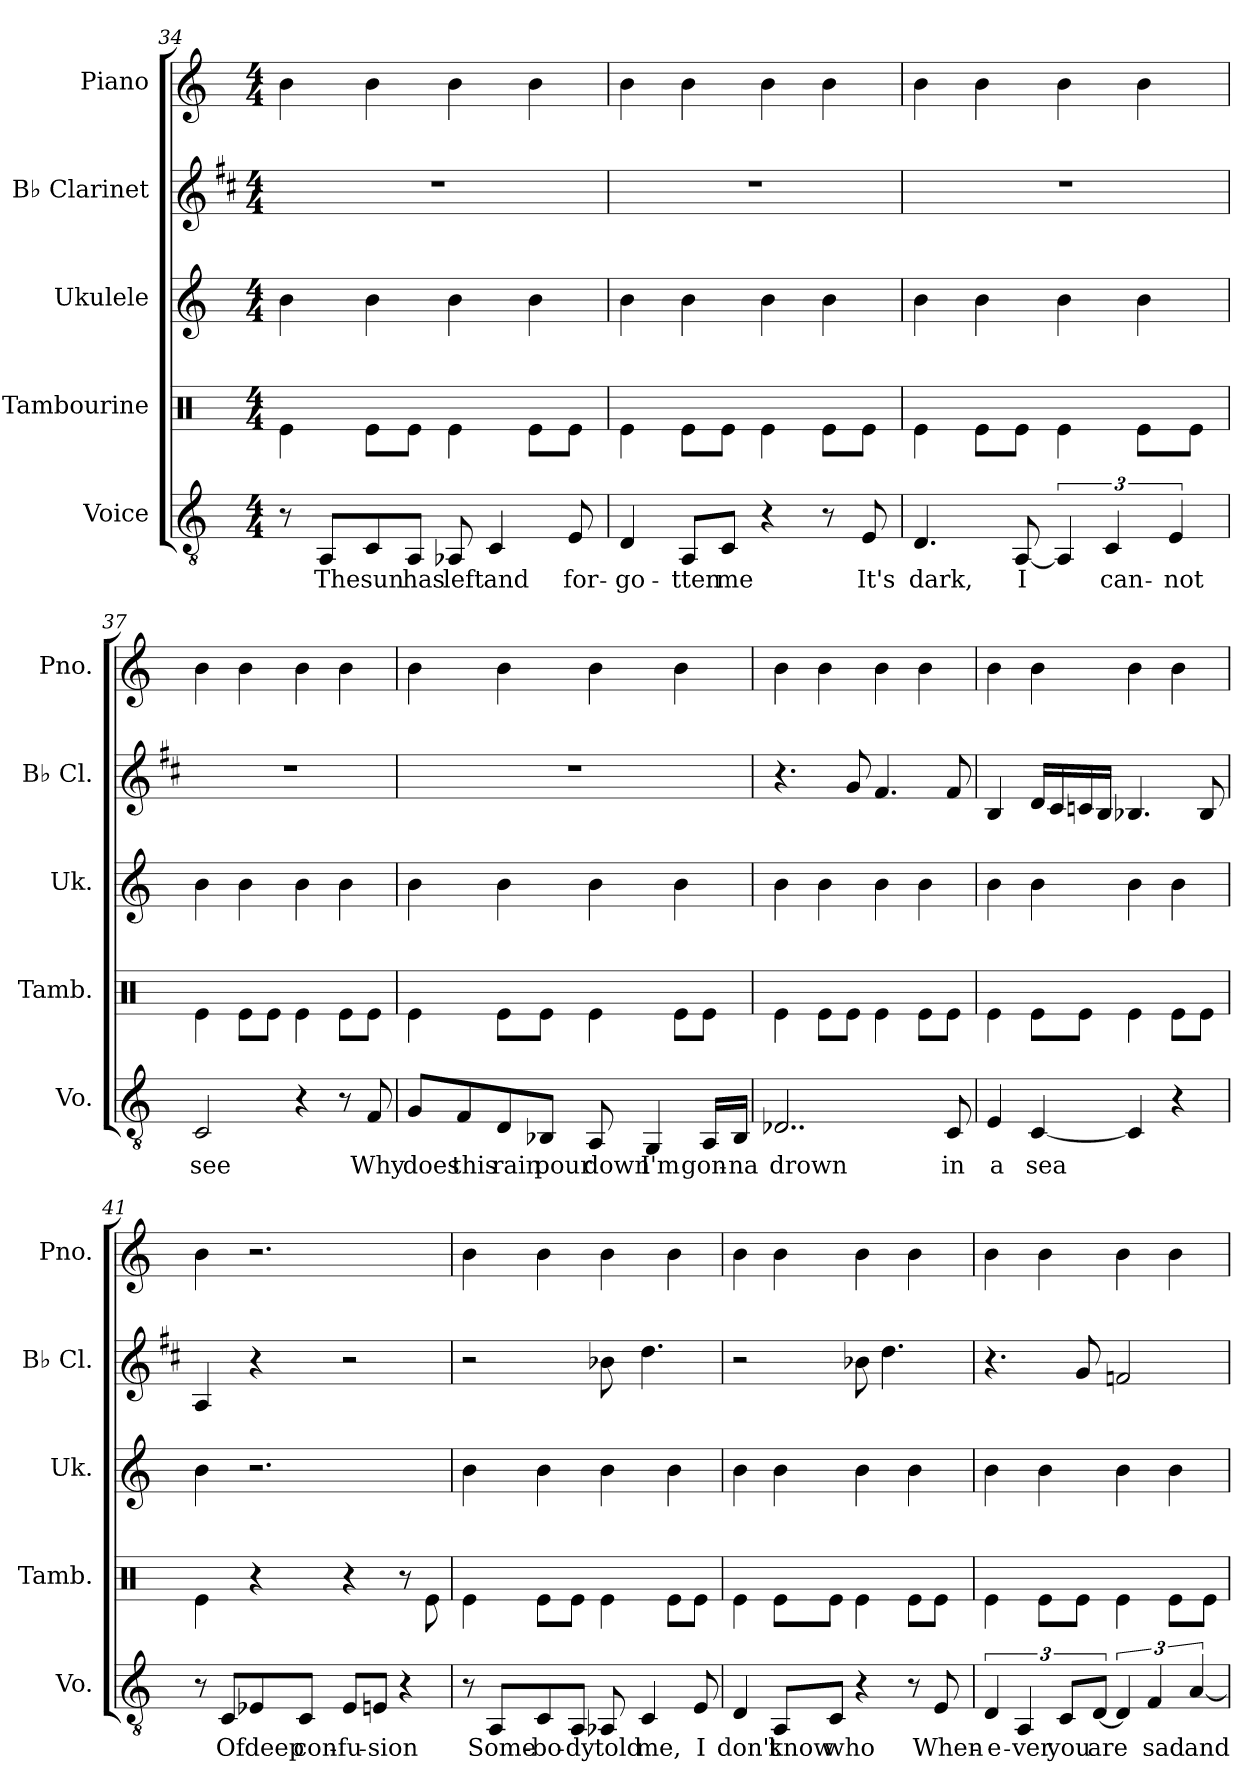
**kern	**text	**kern	**kern	**kern	**kern
*part5	*part5	*part4	*part3	*part2	*part1
*staff5	*staff5	*staff4	*staff3	*staff2	*staff1
*I"Voice	*	*I"Tambourine	*I"Ukulele	*I"B♭ Clarinet	*I"Piano
*I'Vo.	*	*I'Tamb.	*I'Uk.	*I'B♭ Cl.	*I'Pno.
!!LO:LB:g=z
*clefGv2	*	*clefX	*clefG2	*clefG2	*clefG2
*	*	*	*	*ITrd1c2	*
*k[]	*	*k[]	*k[]	*k[]	*k[]
*M4/4	*	*M4/4	*M4/4	*M4/4	*M4/4
=34	=34	=34	=34	=34	=34
8r	.	4Re\	4b	1r	4b
!	!LO:LY:b	!	!	!	!
8AA/L	The	.	.	.	.
!	!LO:LY:b	!	!	!	!
8C/	sun	8Re\L	4b	.	4b
!	!LO:LY:b	!	!	!	!
8AA/J	has	8Re\J	.	.	.
!	!LO:LY:b	!	!	!	!
8AA-X/	left	4Re\	4b	.	4b
!	!LO:LY:b	!	!	!	!
4C/	and	.	.	.	.
.	.	8Re\L	4b	.	4b
!	!LO:LY:b	!	!	!	!
8E/	for-	8Re\J	.	.	.
=35	=35	=35	=35	=35	=35
!	!LO:LY:b	!	!	!	!
4D/	-go-	4Re\	4b	1r	4b
!	!LO:LY:b	!	!	!	!
8AA/L	-tten	8Re\L	4b	.	4b
!	!LO:LY:b	!	!	!	!
8C/J	me	8Re\J	.	.	.
4r	.	4Re\	4b	.	4b
8r	.	8Re\L	4b	.	4b
!	!LO:LY:b	!	!	!	!
8E/	It's	8Re\J	.	.	.
=36	=36	=36	=36	=36	=36
!	!LO:LY:b	!	!	!	!
4.D/	dark,	4Re\	4b	1r	4b
.	.	8Re\L	4b	.	4b
!	!LO:LY:b	!	!	!	!
[8AA/	I	8Re\J	.	.	.
6AA/]	.	4Re\	4b	.	4b
!	!LO:LY:b	!	!	!	!
6C/	can-	.	.	.	.
.	.	8Re\L	4b	.	4b
!	!LO:LY:b	!	!	!	!
6E/	-not	.	.	.	.
.	.	8Re\J	.	.	.
=37	=37	=37	=37	=37	=37
!	!LO:LY:b	!	!	!	!
2C/	see	4Re\	4b	1r	4b
.	.	8Re\L	4b	.	4b
.	.	8Re\J	.	.	.
4r	.	4Re\	4b	.	4b
8r	.	8Re\L	4b	.	4b
!	!LO:LY:b	!	!	!	!
8F/	Why	8Re\J	.	.	.
!!LO:PB:g=z
=38	=38	=38	=38	=38	=38
!	!LO:LY:b	!	!	!	!
8G/L	does	4Re\	4b	1r	4b
!	!LO:LY:b	!	!	!	!
8F/	this	.	.	.	.
!	!LO:LY:b	!	!	!	!
8D/	rain	8Re\L	4b	.	4b
!	!LO:LY:b	!	!	!	!
8BB-X/J	pour	8Re\J	.	.	.
!	!LO:LY:b	!	!	!	!
8AA/	down	4Re\	4b	.	4b
!	!LO:LY:b	!	!	!	!
4GG/	I'm	.	.	.	.
.	.	8Re\L	4b	.	4b
!	!LO:LY:b	!	!	!	!
16AA/LL	gon-	8Re\J	.	.	.
!	!LO:LY:b	!	!	!	!
16BB-/JJ	-na	.	.	.	.
=39	=39	=39	=39	=39	=39
!	!LO:LY:b	!	!	!	!
2..D-X/	drown	4Re\	4b	4.r	4b
.	.	8Re\L	4b	.	4b
.	.	8Re\J	.	8f/	.
.	.	4Re\	4b	4.e/	4b
.	.	8Re\L	4b	.	4b
!	!LO:LY:b	!	!	!	!
8C/	in	8Re\J	.	8e/	.
=40	=40	=40	=40	=40	=40
!	!LO:LY:b	!	!	!	!
4E/	a	4Re\	4b	4A/	4b
!	!LO:LY:b	!	!	!	!
[4C/	sea	8Re\L	4b	16c/LL	4b
.	.	.	.	16B/	.
.	.	8Re\J	.	16B-X/	.
.	.	.	.	16A/JJ	.
4C/]	.	4Re\	4b	4.A-X/	4b
4r	.	8Re\L	4b	.	4b
.	.	8Re\J	.	8A-/	.
!!LO:LB:g=z
=41	=41	=41	=41	=41	=41
8r	.	4Re\	4b\	4G/	4b\
!	!LO:LY:b	!	!	!	!
8C/L	Of	.	.	.	.
!	!LO:LY:b	!	!	!	!
8E-X/	deep	4r	2.r	4r	2.r
!	!LO:LY:b	!	!	!	!
8C/J	con-	.	.	.	.
!	!LO:LY:b	!	!	!	!
8E-/L	-fu-	4r	.	2r	.
!	!LO:LY:b	!	!	!	!
8En/J	-sion	.	.	.	.
4r	.	8r	.	.	.
.	.	8Re\	.	.	.
=42	=42	=42	=42	=42	=42
8r	.	4Re\	4b	2r	4b
!	!LO:LY:b	!	!	!	!
8AA/L	Some-	.	.	.	.
!	!LO:LY:b	!	!	!	!
8C/	-bo-	8Re\L	4b	.	4b
!	!LO:LY:b	!	!	!	!
8AA/J	-dy	8Re\J	.	.	.
!	!LO:LY:b	!	!	!	!
8AA-X/	told	4Re\	4b	8a-X\	4b
!	!LO:LY:b	!	!	!	!
4C/	me,	.	.	4.cc\	.
.	.	8Re\L	4b	.	4b
!	!LO:LY:b	!	!	!	!
8E/	I	8Re\J	.	.	.
=43	=43	=43	=43	=43	=43
!	!LO:LY:b	!	!	!	!
4D/	don't	4Re\	4b	2r	4b
!	!LO:LY:b	!	!	!	!
8AA/L	know	8Re\L	4b	.	4b
!	!LO:LY:b	!	!	!	!
8C/J	who	8Re\J	.	.	.
4r	.	4Re\	4b	8a-X\	4b
.	.	.	.	4.cc\	.
8r	.	8Re\L	4b	.	4b
!	!LO:LY:b	!	!	!	!
8E/	When-	8Re\J	.	.	.
!!LO:PB:g=z
=44	=44	=44	=44	=44	=44
!	!LO:LY:b	!	!	!	!
6D/	-e-	4Re\	4b	4.r	4b
!	!LO:LY:b	!	!	!	!
6AA/	-ver	.	.	.	.
.	.	8Re\L	4b	.	4b
!	!LO:LY:b	!	!	!	!
12C/L	you	.	.	.	.
.	.	8Re\J	.	8f/	.
!	!LO:LY:b	!	!	!	!
[12D/J	are	.	.	.	.
6D/]	.	4Re\	4b	2e-X/	4b
!	!LO:LY:b	!	!	!	!
6F/	sad	.	.	.	.
.	.	8Re\L	4b	.	4b
!	!LO:LY:b	!	!	!	!
[6A/	and	.	.	.	.
.	.	8Re\J	.	.	.
=	=	=	=	=	=
*-	*-	*-	*-	*-	*-
